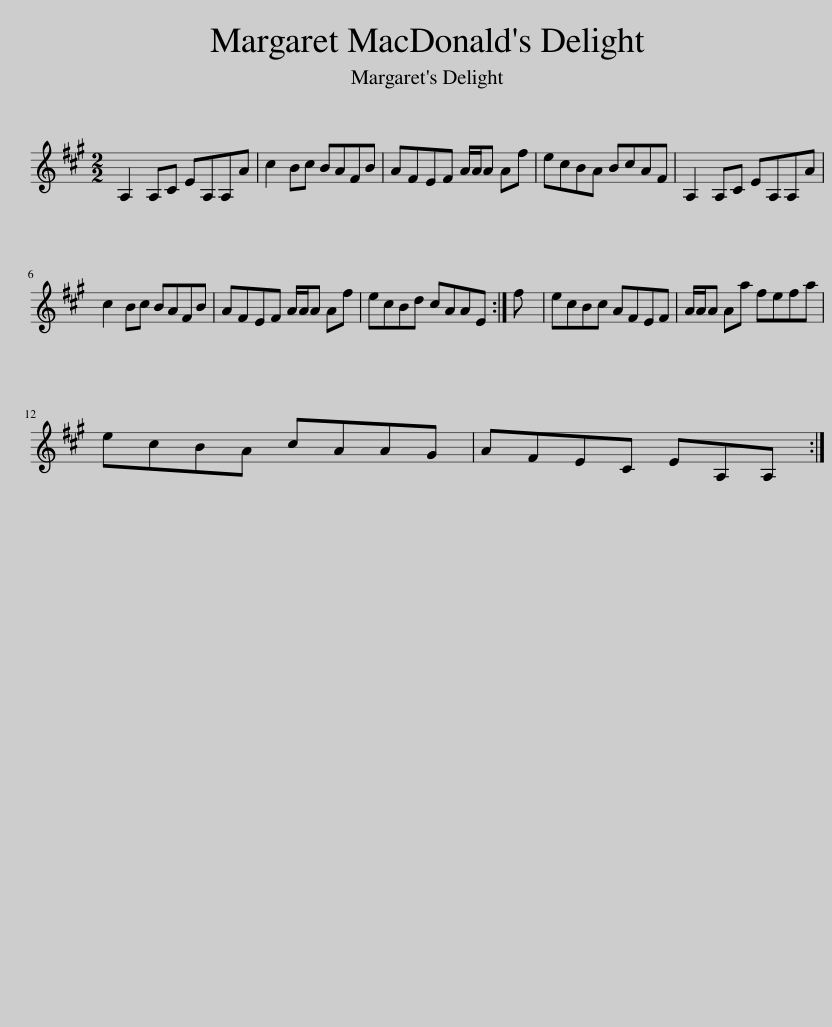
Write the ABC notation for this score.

X:1
L:1/8
M:2/2
I:linebreak $
K:A
V:1 treble
V:1
 A,2 A,C EA,A,A | c2 Bc BAFB | AFEF A/A/A Af | ecBA BcAF | A,2 A,C EA,A,A |$ %5
 c2 Bc BAFB | AFEF A/A/A Af | ecBd cAAE :| f | ecBc AFEF | %10
 A/A/A Aa fefa |$ ecBA cAAG | AFEC EA,A, :| %13
